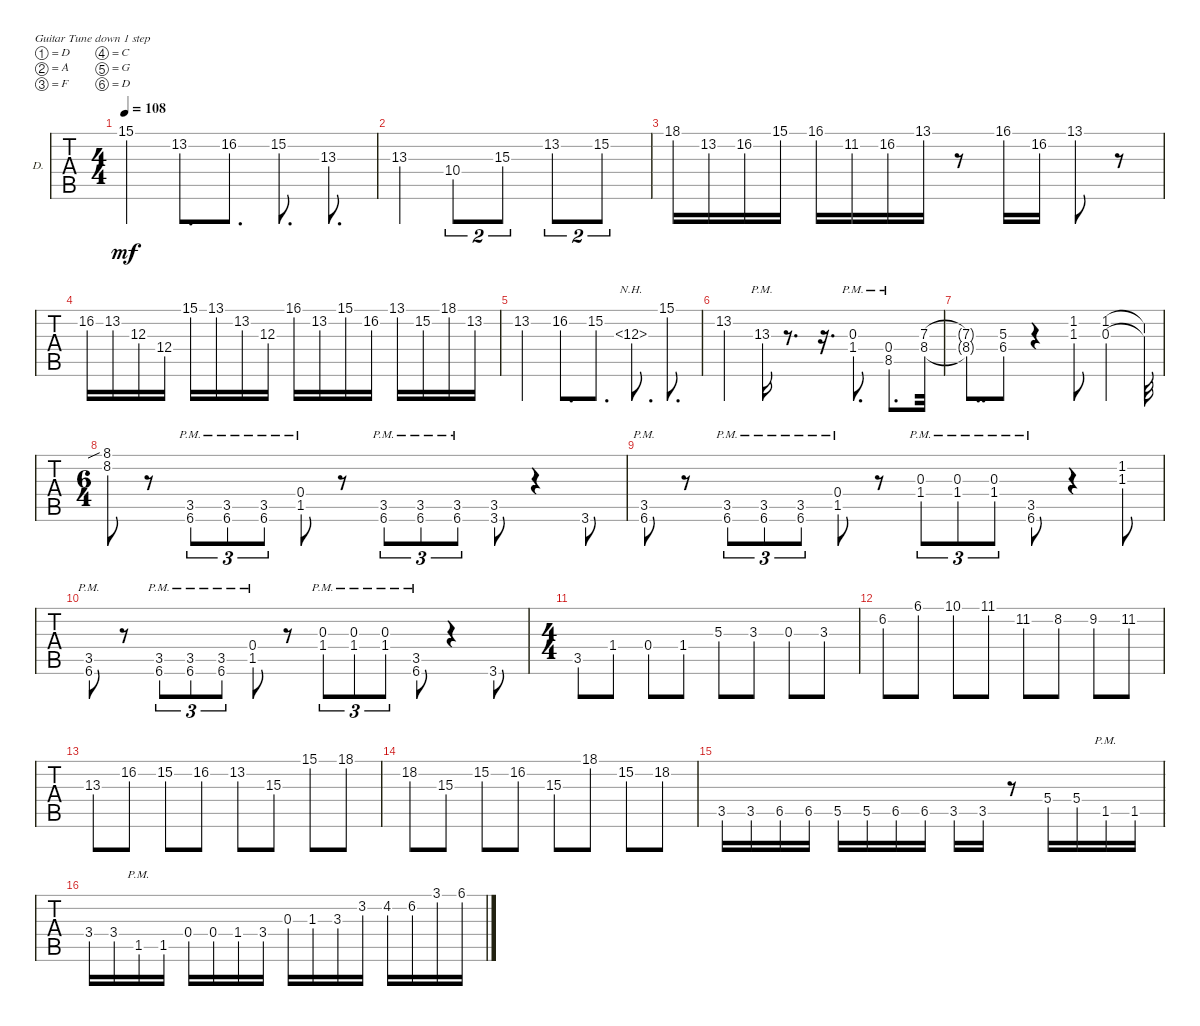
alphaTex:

\defaultSystemsLayout 4
\bracketExtendMode groupsimilarinstruments
\firstSystemTrackNameOrientation horizontal
\otherSystemsTrackNameOrientation horizontal
\track ("B." "D.") {solo instrument distortionguitar}
\staff {tabs}
\tuning (D4 A3 F3 C3 G2 D2)
\ts (4 4)
\tempo 108
\clef g2
\ks c
15.1.4{dy mf} 13.2.8{d} 16.2.8{d} 15.2.8{d} 13.3.8{d} |
13.3.4 10.4.8{tu (2 3)} 15.3.8{tu (2 3)} 13.2.8{tu (2 3)} 15.2.8{tu (2 3)} |
18.1.16 13.2.16 16.2.16 15.1.16 16.1.16 11.2.16 16.2.16 13.1.16 r.8 16.1.16 16.2.16 13.1.8 r.8 |
16.2.16 13.2.16 12.3.16 12.4.16 15.1.16 13.1.16 13.2.16 12.3.16 16.1.16 13.2.16 15.1.16 16.2.16 13.1.16 15.2.16 18.1.16 13.2.16 |
13.2.4 16.2.8{d} 15.2.8{d} 12.3{nh}.8{d} 15.1.8{d} |
13.2.4 13.3{pm}.16 r.8{d} r.16{d} (1.4{pm} 0.3{pm}).8{d} (0.4{pm} 8.5{pm}).8{d} (8.4 7.3).32 |
(8.4{t} 7.3{t}).8{dd} (6.4 5.3).8 r.4 (1.3 1.2).8 (0.3 1.2).4 (1.2{t} 0.3{t}).32 |
\ts (6 4)
\scale
0.333333 (8.1{sib} 8.2).8 r.8 (6.6{pm} 3.5{pm}).8{tu (3 2)} (6.6{pm} 3.5{pm}).8{tu (3 2)} (6.6{pm} 3.5{pm}).8{tu (3 2)} (0.4{pm} 1.5{pm}).8 r.8 (3.5{pm} 6.6{pm}).8{tu (3 2)} (3.5{pm} 6.6{pm}).8{tu (3 2)} (3.5{pm} 6.6{pm}).8{tu (3 2)} (3.6 3.5).8 r.4 3.6.8 |
\scale
0.333333 (6.6{pm} 3.5{pm}).8 r.8 (6.6{pm} 3.5{pm}).8{tu (3 2)} (6.6{pm} 3.5{pm}).8{tu (3 2)} (6.6{pm} 3.5{pm}).8{tu (3 2)} (1.5{pm} 0.4{pm}).8 r.8 (1.4{pm} 0.3{pm}).8{tu (3 2)} (1.4{pm} 0.3{pm}).8{tu (3 2)} (1.4{pm} 0.3{pm}).8{tu (3 2)} (6.6{pm} 3.5{pm}).8 r.4 (1.2 1.3).8 |
\scale
0.333333 (6.6{pm} 3.5{pm}).8 r.8 (6.6{pm} 3.5{pm}).8{tu (3 2)} (6.6{pm} 3.5{pm}).8{tu (3 2)} (6.6{pm} 3.5{pm}).8{tu (3 2)} (1.5{pm} 0.4{pm}).8 r.8 (1.4{pm} 0.3{pm}).8{tu (3 2)} (1.4{pm} 0.3{pm}).8{tu (3 2)} (1.4{pm} 0.3{pm}).8{tu (3 2)} (6.6{pm} 3.5{pm}).8 r.4 3.6.8 |
\ts (4 4)
\scale
0.333333 3.5.8 1.4.8 0.4.8 1.4.8 5.3.8 3.3.8 0.3.8 3.3.8 |
\scale
0.333333 6.2.8 6.1.8 10.1.8 11.1.8 11.2.8 8.2.8 9.2.8 11.2.8 |
13.3.8 16.2.8 15.2.8 16.2.8 13.2.8 15.3.8 15.1.8 18.1.8 |
18.2.8 15.3.8 15.2.8 16.2.8 15.3.8 18.1.8 15.2.8 18.2.8 |
\scale
0.333333 3.5.16 3.5.16 6.5.16 6.5.16 5.5.16 5.5.16 6.5.16 6.5.16 3.5.16 3.5.16 r.8 5.4.16 5.4.16 1.5{pm}.16 1.5.16 |
\scale
0.333333 3.4.16 3.4.16 1.5{pm}.16 1.5.16 0.4.16 0.4.16 1.4.16 3.4.16 0.3.16 1.3.16 3.3.16 3.2.16 4.2.16 6.2.16 3.1.16 6.1.16
